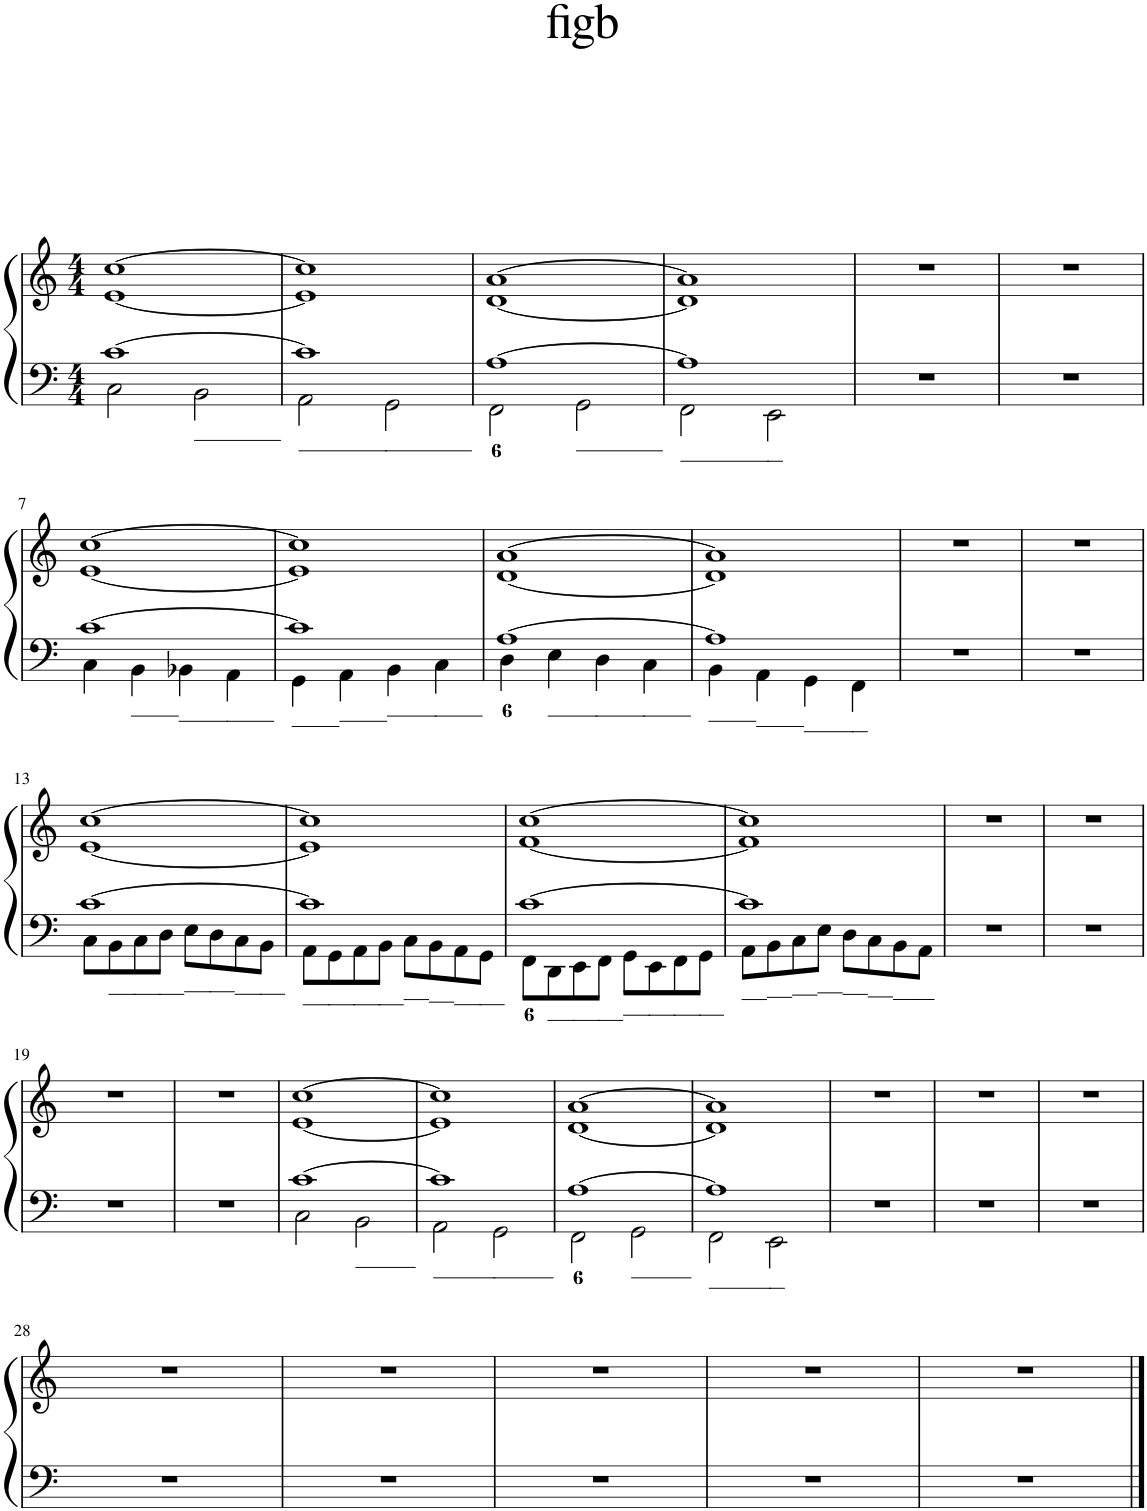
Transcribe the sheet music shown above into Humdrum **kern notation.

**kern	**kern
*part1	*part1
*staff2	*staff1
*I"Piano	*
*I'Pno.	*
*clefF4	*clefG2
*k[]	*k[]
*M4/4	*M4/4
=1	=1
*^	*^
[1c	2C\	[1cc	[1e
.	2BB\	.	.
=2	=2	=2	=2
1c]	2AA\	1cc]	1e]
.	2GG\	.	.
=3	=3	=3	=3
[1A	2FF\	[1a	[1d
.	2GG\	.	.
=4	=4	=4	=4
1A]	2FF\	1a]	1d]
.	2EE\	.	.
*v	*v	*	*
*	*v	*v
=5	=5
1r	1r
=6	=6
1r	1r
!!LO:LB:g=z
=7	=7
*^	*^
[1c	4C\	[1cc	[1e
.	4BB\	.	.
.	4BB-X\	.	.
.	4AA\	.	.
=8	=8	=8	=8
1c]	4GG\	1cc]	1e]
.	4AA\	.	.
.	4BB\	.	.
.	4C\	.	.
=9	=9	=9	=9
[1A	4D\	[1a	[1d
.	4E\	.	.
.	4D\	.	.
.	4C\	.	.
=10	=10	=10	=10
1A]	4BB\	1a]	1d]
.	4AA\	.	.
.	4GG\	.	.
.	4FF\	.	.
*v	*v	*	*
*	*v	*v
=11	=11
1r	1r
=12	=12
1r	1r
!!LO:LB:g=z
=13	=13
*^	*^
[1c	8C\L	[1cc	[1e
.	8BB\	.	.
.	8C\	.	.
.	8D\J	.	.
.	8E\L	.	.
.	8D\	.	.
.	8C\	.	.
.	8BB\J	.	.
=14	=14	=14	=14
1c]	8AA\L	1cc]	1e]
.	8GG\	.	.
.	8AA\	.	.
.	8BB\J	.	.
.	8C\L	.	.
.	8BB\	.	.
.	8AA\	.	.
.	8GG\J	.	.
=15	=15	=15	=15
[1c	8FF\L	[1cc	[1f
.	8DD\	.	.
.	8EE\	.	.
.	8FF\J	.	.
.	8GG\L	.	.
.	8EE\	.	.
.	8FF\	.	.
.	8GG\J	.	.
=16	=16	=16	=16
1c]	8AA\L	1cc]	1f]
.	8BB\	.	.
.	8C\	.	.
.	8E\J	.	.
.	8D\L	.	.
.	8C\	.	.
.	8BB\	.	.
.	8AA\J	.	.
*v	*v	*	*
*	*v	*v
=17	=17
1r	1r
=18	=18
1r	1r
!!LO:LB:g=z
=19	=19
1r	1r
=20	=20
1r	1r
=21	=21
*^	*^
[1c	2C\	[1cc	[1e
.	2BB\	.	.
=22	=22	=22	=22
1c]	2AA\	1cc]	1e]
.	2GG\	.	.
=23	=23	=23	=23
[1A	2FF\	[1a	[1d
.	2GG\	.	.
=24	=24	=24	=24
1A]	2FF\	1a]	1d]
.	2EE\	.	.
*v	*v	*	*
*	*v	*v
=25	=25
1r	1r
=26	=26
1r	1r
=27	=27
1r	1r
!!LO:LB:g=z
=28	=28
1r	1r
=29	=29
1r	1r
=30	=30
1r	1r
=31	=31
1r	1r
=32	=32
1r	1r
==	==
*-	*-
